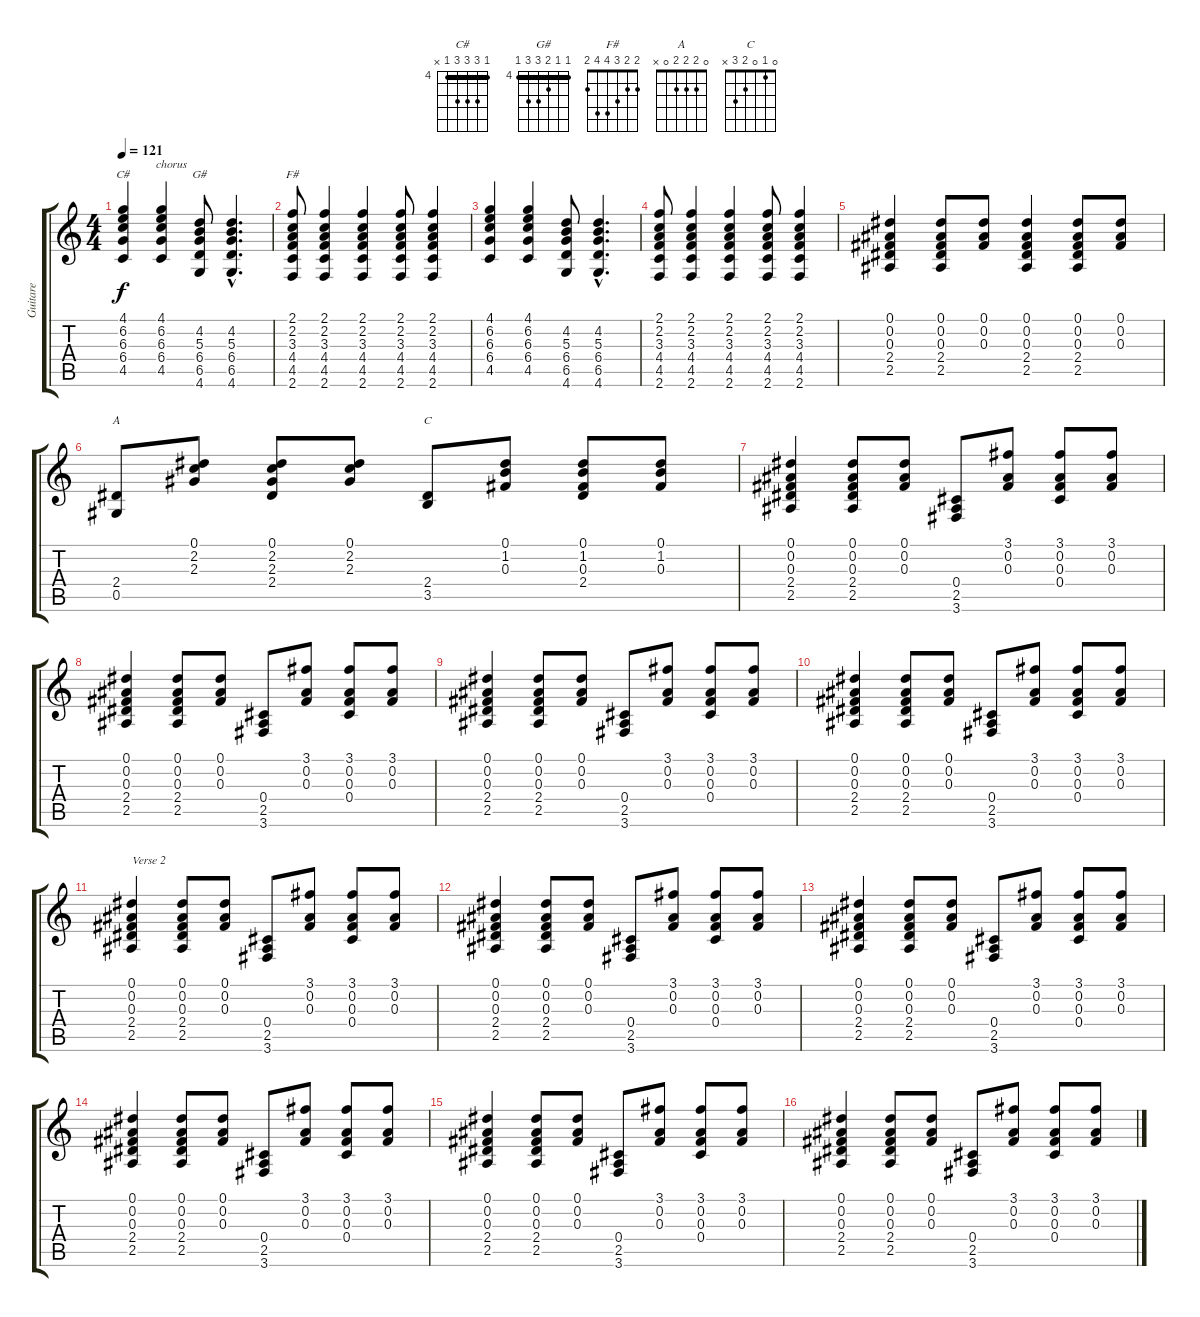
\track ("Guitare" "Guitare") {instrument acousticguitarsteel}
\staff {score tabs}
\tuning (Eb4 Bb3 Gb3 Db3 Ab2 Eb2) {hide}
\chord ("C#" 4 6 6 6 4 x) {firstfret 4 barre 4}
\chord ("G#" 4 4 5 6 6 4) {firstfret 4 barre 4}
\chord ("F#" 2 2 3 4 4 2)
\chord ("A" 0 2 2 2 0 x)
\chord ("C" 0 1 0 2 3 x)
\ts (4 4)
\tempo 121
\clef g2
\ks c
(4.1 6.2 6.3 6.4 4.5).4{ch "C#" txt "           chorus" dy f} (4.1 6.2 6.3 6.4 4.5).4 (4.2 5.3 6.4 6.5 4.6).8{ch "G#"} (4.2{hac} 5.3{hac} 6.4{hac} 6.5{hac} 4.6{hac}).4{d} |
(2.1 2.2 3.3 4.4 4.5 2.6).8{ch "F#"} (2.1 2.2 3.3 4.4 4.5 2.6).4 (2.1 2.2 3.3 4.4 4.5 2.6).4 (2.1 2.2 3.3 4.4 4.5 2.6).8 (2.1 2.2 3.3 4.4 4.5 2.6).4 |
(4.1 6.2 6.3 6.4 4.5).4 (4.1 6.2 6.3 6.4 4.5).4 (4.2 5.3 6.4 6.5 4.6).8 (4.2{hac} 5.3{hac} 6.4{hac} 6.5{hac} 4.6{hac}).4{d} |
(2.1 2.2 3.3 4.4 4.5 2.6).8 (2.1 2.2 3.3 4.4 4.5 2.6).4 (2.1 2.2 3.3 4.4 4.5 2.6).4 (2.1 2.2 3.3 4.4 4.5 2.6).8 (2.1 2.2 3.3 4.4 4.5 2.6).4 |
(0.1 0.2 0.3 2.4 2.5).4 (0.1 0.2 0.3 2.4 2.5).8 (0.1 0.2 0.3).8 (0.1 0.2 0.3 2.4 2.5).4 (0.1 0.2 0.3 2.4 2.5).8 (0.1 0.2 0.3).8 |
(2.4 0.5).8{ch "A"} (0.1 2.2 2.3).8 (0.1 2.2 2.3 2.4).8 (0.1 2.2 2.3).8 (2.4 3.5).8{ch "C"} (0.1 1.2 0.3).8 (0.1 1.2 0.3 2.4).8 (0.1 1.2 0.3).8 |
(0.1 0.2 0.3 2.4 2.5).4 (0.1 0.2 0.3 2.4 2.5).8 (0.1 0.2 0.3).8 (0.4 2.5 3.6).8 (3.1 0.2 0.3).8 (3.1 0.2 0.3 0.4).8 (3.1 0.2 0.3).8 |
(0.1 0.2 0.3 2.4 2.5).4 (0.1 0.2 0.3 2.4 2.5).8 (0.1 0.2 0.3).8 (0.4 2.5 3.6).8 (3.1 0.2 0.3).8 (3.1 0.2 0.3 0.4).8 (3.1 0.2 0.3).8 |
(0.1 0.2 0.3 2.4 2.5).4 (0.1 0.2 0.3 2.4 2.5).8 (0.1 0.2 0.3).8 (0.4 2.5 3.6).8 (3.1 0.2 0.3).8 (3.1 0.2 0.3 0.4).8 (3.1 0.2 0.3).8 |
(0.1 0.2 0.3 2.4 2.5).4 (0.1 0.2 0.3 2.4 2.5).8 (0.1 0.2 0.3).8 (0.4 2.5 3.6).8 (3.1 0.2 0.3).8 (3.1 0.2 0.3 0.4).8 (3.1 0.2 0.3).8 |
(0.1 0.2 0.3 2.4 2.5).4{txt "Verse 2"} (0.1 0.2 0.3 2.4 2.5).8 (0.1 0.2 0.3).8 (0.4 2.5 3.6).8 (3.1 0.2 0.3).8 (3.1 0.2 0.3 0.4).8 (3.1 0.2 0.3).8 |
(0.1 0.2 0.3 2.4 2.5).4 (0.1 0.2 0.3 2.4 2.5).8 (0.1 0.2 0.3).8 (0.4 2.5 3.6).8 (3.1 0.2 0.3).8 (3.1 0.2 0.3 0.4).8 (3.1 0.2 0.3).8 |
(0.1 0.2 0.3 2.4 2.5).4 (0.1 0.2 0.3 2.4 2.5).8 (0.1 0.2 0.3).8 (0.4 2.5 3.6).8 (3.1 0.2 0.3).8 (3.1 0.2 0.3 0.4).8 (3.1 0.2 0.3).8 |
(0.1 0.2 0.3 2.4 2.5).4 (0.1 0.2 0.3 2.4 2.5).8 (0.1 0.2 0.3).8 (0.4 2.5 3.6).8 (3.1 0.2 0.3).8 (3.1 0.2 0.3 0.4).8 (3.1 0.2 0.3).8 |
(0.1 0.2 0.3 2.4 2.5).4 (0.1 0.2 0.3 2.4 2.5).8 (0.1 0.2 0.3).8 (0.4 2.5 3.6).8 (3.1 0.2 0.3).8 (3.1 0.2 0.3 0.4).8 (3.1 0.2 0.3).8 |
(0.1 0.2 0.3 2.4 2.5).4 (0.1 0.2 0.3 2.4 2.5).8 (0.1 0.2 0.3).8 (0.4 2.5 3.6).8 (3.1 0.2 0.3).8 (3.1 0.2 0.3 0.4).8 (3.1 0.2 0.3).8
